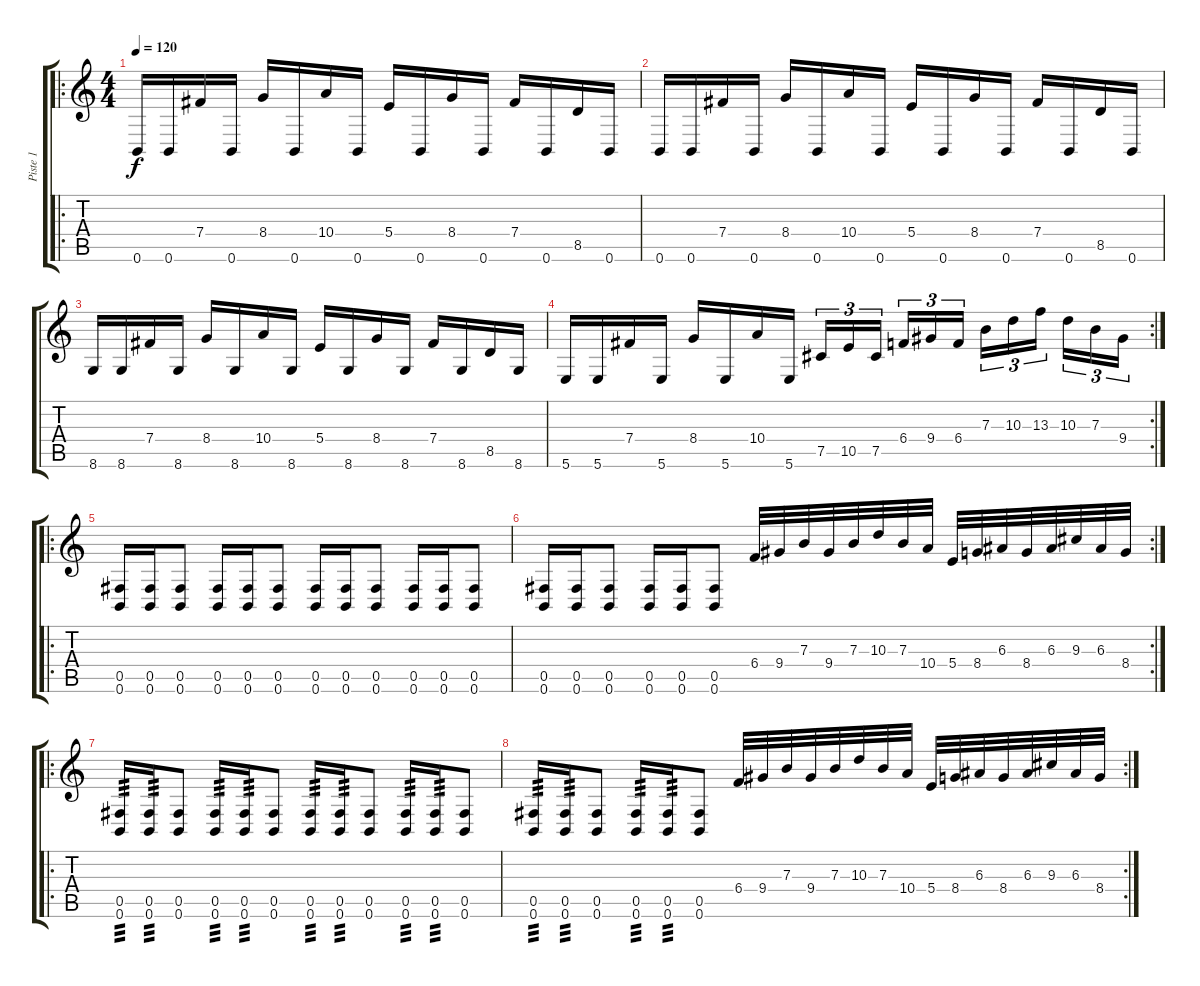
\track ("Piste 1" "Piste 1") {instrument distortionguitar}
\staff {score tabs}
\tuning (Db4 Ab3 E3 B2 Gb2 B1) {hide}
\ro
\ts (4 4)
\tempo 120
\clef g2
\ks c
0.6.16{dy f} 0.6.16 7.4.16 0.6.16 8.4.16 0.6.16 10.4.16 0.6.16 5.4.16 0.6.16 8.4.16 0.6.16 7.4.16 0.6.16 8.5.16 0.6.16 |
0.6.16 0.6.16 7.4.16 0.6.16 8.4.16 0.6.16 10.4.16 0.6.16 5.4.16 0.6.16 8.4.16 0.6.16 7.4.16 0.6.16 8.5.16 0.6.16 |
8.6.16 8.6.16 7.4.16 8.6.16 8.4.16 8.6.16 10.4.16 8.6.16 5.4.16 8.6.16 8.4.16 8.6.16 7.4.16 8.6.16 8.5.16 8.6.16 |
\rc 2
5.6.16 5.6.16 7.4.16 5.6.16 8.4.16 5.6.16 10.4.16 5.6.16 7.5.16{tu (3 2)} 10.5.16{tu (3 2)} 7.5.16{tu (3 2) beam splitsecondary} 6.4.16{tu (3 2)} 9.4.16{tu (3 2)} 6.4.16{tu (3 2)} 7.3.16{tu (3 2)} 10.3.16{tu (3 2)} 13.3.16{tu (3 2) beam splitsecondary} 10.3.16{tu (3 2)} 7.3.16{tu (3 2)} 9.4.16{tu (3 2)} |
\ro
(0.5 0.6).16 (0.5 0.6).16 (0.5 0.6).8 (0.5 0.6).16 (0.5 0.6).16 (0.5 0.6).8 (0.5 0.6).16 (0.5 0.6).16 (0.5 0.6).8 (0.5 0.6).16 (0.5 0.6).16 (0.5 0.6).8 |
\rc 2
(0.5 0.6).16 (0.5 0.6).16 (0.5 0.6).8 (0.5 0.6).16 (0.5 0.6).16 (0.5 0.6).8 6.4.32 9.4.32 7.3.32 9.4.32 7.3.32 10.3.32 7.3.32 10.4.32 5.4.32 8.4.32 6.3.32 8.4.32 6.3.32 9.3.32 6.3.32 8.4.32 |
\ro
(0.5 0.6).16{tp 3} (0.5 0.6).16{tp 3} (0.5 0.6).8 (0.5 0.6).16{tp 3} (0.5 0.6).16{tp 3} (0.5 0.6).8 (0.5 0.6).16{tp 3} (0.5 0.6).16{tp 3} (0.5 0.6).8 (0.5 0.6).16{tp 3} (0.5 0.6).16{tp 3} (0.5 0.6).8 |
\rc 2
(0.5 0.6).16{tp 3} (0.5 0.6).16{tp 3} (0.5 0.6).8 (0.5 0.6).16{tp 3} (0.5 0.6).16{tp 3} (0.5 0.6).8 6.4.32 9.4.32 7.3.32 9.4.32 7.3.32 10.3.32 7.3.32 10.4.32 5.4.32 8.4.32 6.3.32 8.4.32 6.3.32 9.3.32 6.3.32 8.4.32
